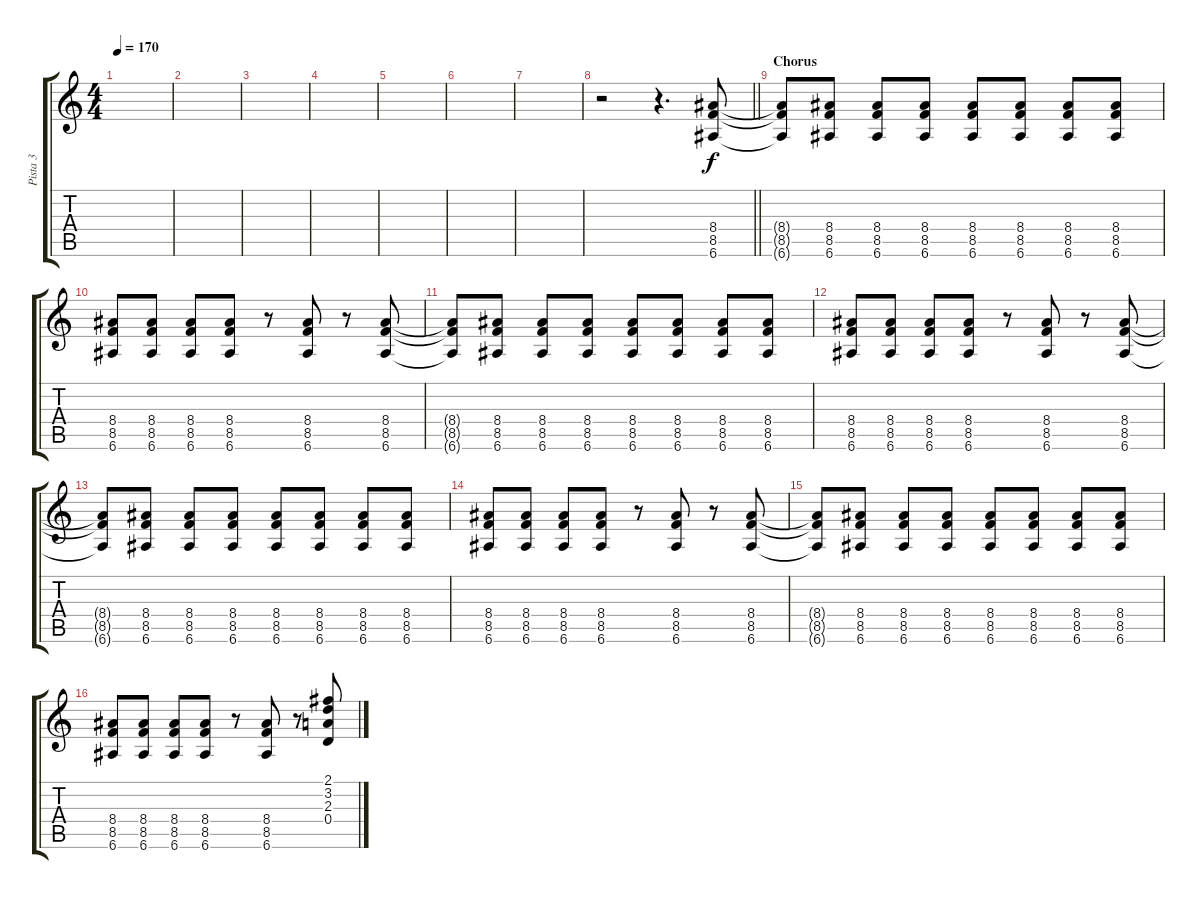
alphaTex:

\track ("Pista 3" "Pista 3") {instrument overdrivenguitar}
\staff {score tabs}
\tuning (E4 B3 G3 D3 A2 E2) {hide}
\ts (4 4)
\tempo 170
\clef g2
\ks c
|
|
|
|
|
|
|
\barLineRight lightlight
r.2{instrument overdrivenguitar} r.4{d} (8.4 8.5 6.6).8 |
\section ("" "Chorus")
(8.4{t} 8.5{t} 6.6{t}).8 (8.4 8.5 6.6).8 (8.4 8.5 6.6).8 (8.4 8.5 6.6).8 (8.4 8.5 6.6).8 (8.4 8.5 6.6).8 (8.4 8.5 6.6).8 (8.4 8.5 6.6).8 |
(8.4 8.5 6.6).8 (8.4 8.5 6.6).8 (8.4 8.5 6.6).8 (8.4 8.5 6.6).8 r.8 (8.4 8.5 6.6).8 r.8 (8.4 8.5 6.6).8 |
(8.4{t} 8.5{t} 6.6{t}).8 (8.4 8.5 6.6).8 (8.4 8.5 6.6).8 (8.4 8.5 6.6).8 (8.4 8.5 6.6).8 (8.4 8.5 6.6).8 (8.4 8.5 6.6).8 (8.4 8.5 6.6).8 |
(8.4 8.5 6.6).8 (8.4 8.5 6.6).8 (8.4 8.5 6.6).8 (8.4 8.5 6.6).8 r.8 (8.4 8.5 6.6).8 r.8 (8.4 8.5 6.6).8 |
(8.4{t} 8.5{t} 6.6{t}).8 (8.4 8.5 6.6).8 (8.4 8.5 6.6).8 (8.4 8.5 6.6).8 (8.4 8.5 6.6).8 (8.4 8.5 6.6).8 (8.4 8.5 6.6).8 (8.4 8.5 6.6).8 |
(8.4 8.5 6.6).8 (8.4 8.5 6.6).8 (8.4 8.5 6.6).8 (8.4 8.5 6.6).8 r.8 (8.4 8.5 6.6).8 r.8 (8.4 8.5 6.6).8 |
(8.4{t} 8.5{t} 6.6{t}).8 (8.4 8.5 6.6).8 (8.4 8.5 6.6).8 (8.4 8.5 6.6).8 (8.4 8.5 6.6).8 (8.4 8.5 6.6).8 (8.4 8.5 6.6).8 (8.4 8.5 6.6).8 |
(8.4 8.5 6.6).8 (8.4 8.5 6.6).8 (8.4 8.5 6.6).8 (8.4 8.5 6.6).8 r.8 (8.4 8.5 6.6).8 r.8 (2.1 3.2 2.3 0.4).8
